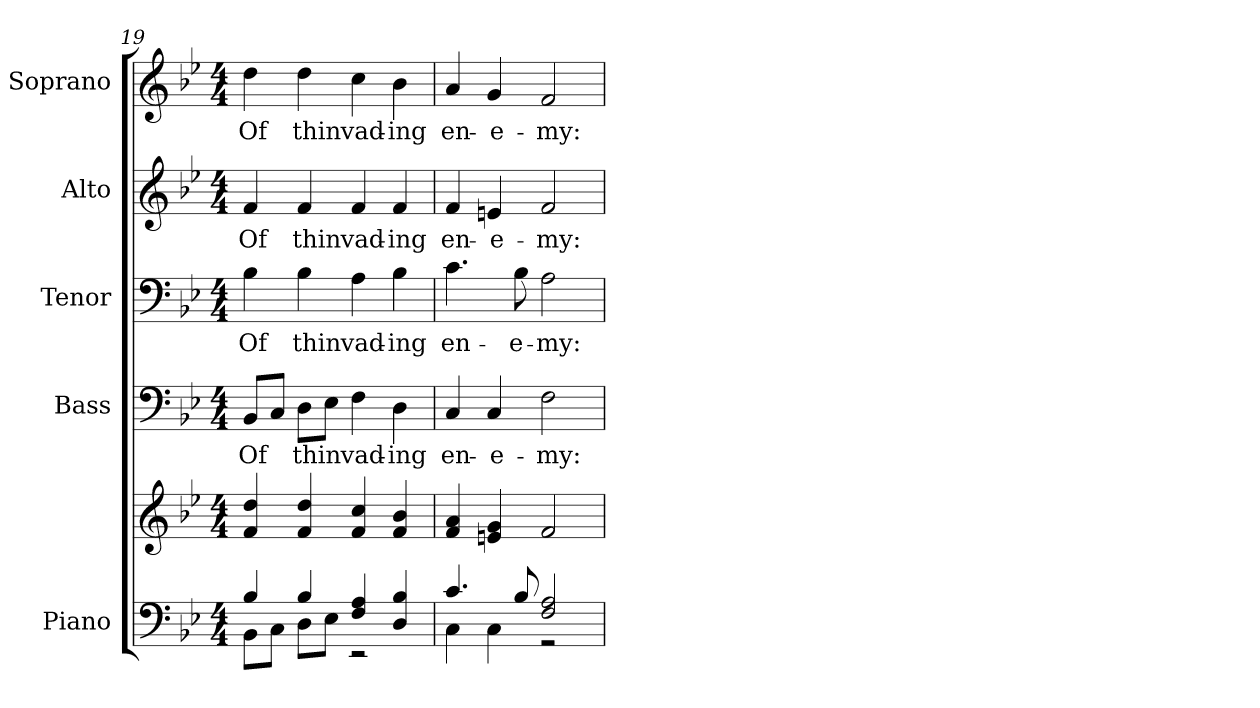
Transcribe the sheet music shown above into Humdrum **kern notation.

**kern	**kern	**kern	**text	**kern	**text	**kern	**text	**kern	**text
*part5	*part5	*part4	*part4	*part3	*part3	*part2	*part2	*part1	*part1
*staff6	*staff5	*staff4	*staff4	*staff3	*staff3	*staff2	*staff2	*staff1	*staff1
*I"Piano	*	*I"Bass	*	*I"Tenor	*	*I"Alto	*	*I"Soprano	*
*I'Pno.	*	*I'B.	*	*I'T.	*	*I'A.	*	*I'S.	*
!!LO:PB:g=z
*clefF4	*clefG2	*clefF4	*	*clefF4	*	*clefG2	*	*clefG2	*
*k[b-e-]	*k[b-e-]	*k[b-e-]	*	*k[b-e-]	*	*k[b-e-]	*	*k[b-e-]	*
*B-:	*B-:	*B-:	*	*B-:	*	*B-:	*	*B-:	*
*M4/4	*M4/4	*M4/4	*	*M4/4	*	*M4/4	*	*M4/4	*
=19	=19	=19	=19	=19	=19	=19	=19	=19	=19
*^	*	*	*	*	*	*	*	*	*
!	!	!	!	!LO:LY:b:color=#000000	!	!	!	!	!	!
!	!	!	!	!	!	!LO:LY:b:color=#000000	!	!	!	!
!	!	!	!	!	!	!	!	!LO:LY:b:color=#000000	!	!
!	!	!	!	!	!	!	!	!	!	!LO:LY:b:color=#000000
4B-i/	8BB-i\L	4fi/ 4ddi	8BB-i/L	Of	4B-i\	Of	4fi/	Of	4ddi\	Of
.	8Ci\J	.	8Ci/J	.	.	.	.	.	.	.
!	!	!	!	!LO:LY:b:color=#000000	!	!	!	!	!	!
!	!	!	!	!	!	!LO:LY:b:color=#000000	!	!	!	!
!	!	!	!	!	!	!	!	!LO:LY:b:color=#000000	!	!
!	!	!	!	!	!	!	!	!	!	!LO:LY:b:color=#000000
4B-i/	8Di\L	4fi/ 4ddi	8Di\L	thin	4B-i\	thin	4fi/	thin	4ddi\	thin
.	8E-i\J	.	8E-i\J	.	.	.	.	.	.	.
!	!	!	!	!LO:LY:b:color=#000000	!	!	!	!	!	!
!	!	!	!	!	!	!LO:LY:b:color=#000000	!	!	!	!
!	!	!	!	!	!	!	!	!LO:LY:b:color=#000000	!	!
!	!	!	!	!	!	!	!	!	!	!LO:LY:b:color=#000000
4Fi/ 4Ai	2r	4fi/ 4cci	4Fi\	vad-	4Ai\	vad-	4fi/	vad-	4cci\	vad-
!	!	!	!	!LO:LY:b:color=#000000	!	!	!	!	!	!
!	!	!	!	!	!	!LO:LY:b:color=#000000	!	!	!	!
!	!	!	!	!	!	!	!	!LO:LY:b:color=#000000	!	!
!	!	!	!	!	!	!	!	!	!	!LO:LY:b:color=#000000
4Di/ 4B-i	.	4fi/ 4b-i	4Di\	-ing	4B-i\	-ing	4fi/	-ing	4b-i\	-ing
=20	=20	=20	=20	=20	=20	=20	=20	=20	=20	=20
!	!	!	!	!LO:LY:b:color=#000000	!	!	!	!	!	!
!	!	!	!	!	!	!LO:LY:b:color=#000000	!	!	!	!
!	!	!	!	!	!	!	!	!LO:LY:b:color=#000000	!	!
!	!	!	!	!	!	!	!	!	!	!LO:LY:b:color=#000000
4.ci/	4Ci\	4fi/ 4ai	4Ci/	en-	4.ci\	en-	4fi/	en-	4ai/	en-
!	!	!	!	!LO:LY:b:color=#000000	!	!	!	!	!	!
!	!	!	!	!	!	!	!	!LO:LY:b:color=#000000	!	!
!	!	!	!	!	!	!	!	!	!	!LO:LY:b:color=#000000
.	4Ci\	4eni/ 4gi	4Ci/	-e-	.	.	4eni/	-e-	4gi/	-e-
!	!	!	!	!	!	!LO:LY:b:color=#000000	!	!	!	!
8B-i/	.	.	.	.	8B-i\	-e-	.	.	.	.
!	!	!	!	!LO:LY:b:color=#000000	!	!	!	!	!	!
!	!	!	!	!	!	!LO:LY:b:color=#000000	!	!	!	!
!	!	!	!	!	!	!	!	!LO:LY:b:color=#000000	!	!
!	!	!	!	!	!	!	!	!	!	!LO:LY:b:color=#000000
2Fi/ 2Ai	2r	2fi/	2Fi\	-my:	2Ai\	-my:	2fi/	-my:	2fi/	-my:
*v	*v	*	*	*	*	*	*	*	*	*
=	=	=	=	=	=	=	=	=	=
*-	*-	*-	*-	*-	*-	*-	*-	*-	*-
